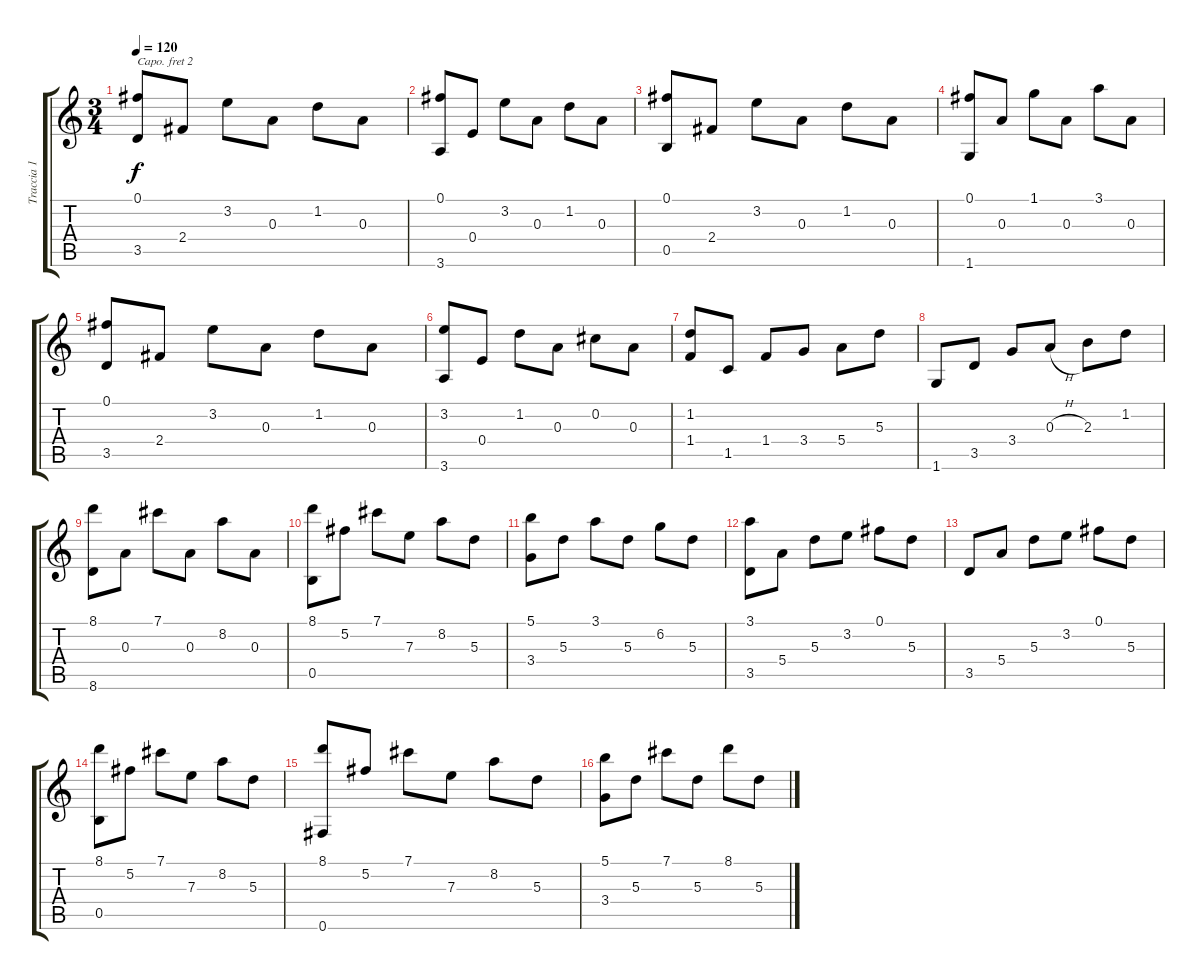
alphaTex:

\track ("Traccia 1" "Traccia 1") {instrument acousticguitarnylon}
\staff {score tabs}
\capo 2
\tuning (E4 B3 G3 D3 A2 E2) {hide}
\ts (3 4)
\tempo 120
\clef g2
\ks c
(0.1 3.5).8{dy f} 2.4.8 3.2.8 0.3.8 1.2.8 0.3.8 |
(0.1 3.6).8 0.4.8 3.2.8 0.3.8 1.2.8 0.3.8 |
(0.1 0.5).8 2.4.8 3.2.8 0.3.8 1.2.8 0.3.8 |
(0.1 1.6).8 0.3.8 1.1.8 0.3.8 3.1.8 0.3.8 |
(0.1 3.5).8 2.4.8 3.2.8 0.3.8 1.2.8 0.3.8 |
(3.2 3.6).8 0.4.8 1.2.8 0.3.8 0.2.8 0.3.8 |
(1.2 1.4).8 1.5.8 1.4.8 3.4.8 5.4.8 5.3.8 |
1.6.8 3.5.8 3.4.8 0.3{h}.8 2.3.8 1.2.8 |
(8.1 8.6).8 0.3.8 7.1.8 0.3.8 8.2.8 0.3.8 |
(8.1 0.5).8 5.2.8 7.1.8 7.3.8 8.2.8 5.3.8 |
(5.1 3.4).8 5.3.8 3.1.8 5.3.8 6.2.8 5.3.8 |
(3.1 3.5).8 5.4.8 5.3.8 3.2.8 0.1.8 5.3.8 |
3.5.8 5.4.8 5.3.8 3.2.8 0.1.8 5.3.8 |
(8.1 0.5).8 5.2.8 7.1.8 7.3.8 8.2.8 5.3.8 |
(8.1 0.6).8 5.2.8 7.1.8 7.3.8 8.2.8 5.3.8 |
(5.1 3.4).8 5.3.8 7.1.8 5.3.8 8.1.8 5.3.8
